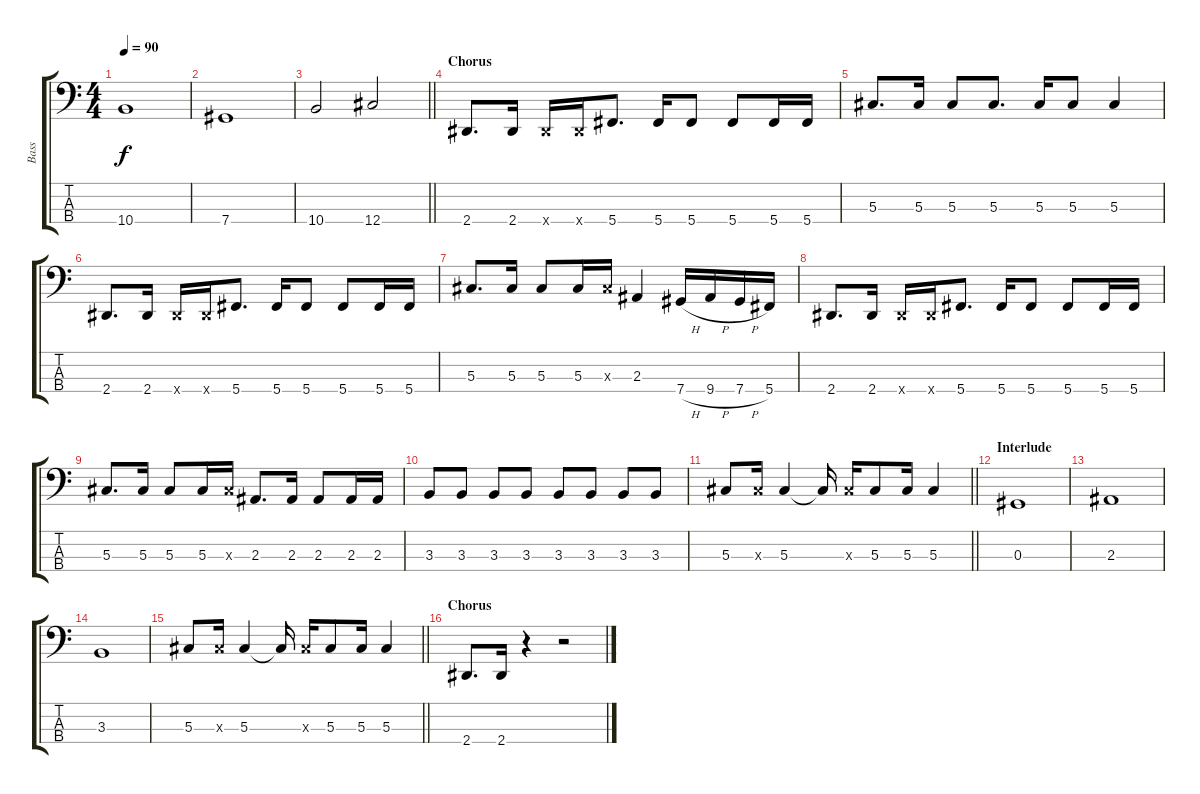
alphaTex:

\track ("Bass" "Bass") {instrument electricbassfinger}
\staff {score tabs}
\tuning (Gb2 Db2 Ab1 Db1) {hide}
\ts (4 4)
\tempo 90
\clef f4
\ks c
10.4.1{dy f} |
7.4.1 |
\barLineRight lightlight
10.4.2 12.4.2 |
\section ("" "Chorus")
2.4.8{d} 2.4.16 2.4{x}.16 2.4{x}.16 5.4.8{d} 5.4.16 5.4.8 5.4.8 5.4.16 5.4.16 |
5.3.8{d} 5.3.16 5.3.8 5.3.8{d} 5.3.16 5.3.8 5.3.4 |
2.4.8{d} 2.4.16 2.4{x}.16 2.4{x}.16 5.4.8{d} 5.4.16 5.4.8 5.4.8 5.4.16 5.4.16 |
5.3.8{d} 5.3.16 5.3.8 5.3.16 5.3{x}.16 2.3.4 7.4{h}.16 9.4{h}.16 7.4{h}.16 5.4.16 |
2.4.8{d} 2.4.16 2.4{x}.16 2.4{x}.16 5.4.8{d} 5.4.16 5.4.8 5.4.8 5.4.16 5.4.16 |
5.3.8{d} 5.3.16 5.3.8 5.3.16 5.3{x}.16 2.3.8{d} 2.3.16 2.3.8 2.3.16 2.3.16 |
3.3.8 3.3.8 3.3.8 3.3.8 3.3.8 3.3.8 3.3.8 3.3.8 |
\barLineRight lightlight
5.3.8 5.3{x}.16 5.3.4 5.3{t}.16 5.3{x}.16 5.3.8 5.3.16 5.3.4 |
\section ("" "Interlude")
0.3.1 |
2.3.1 |
3.3.1 |
\barLineRight lightlight
5.3.8 5.3{x}.16 5.3.4 5.3{t}.16 5.3{x}.16 5.3.8 5.3.16 5.3.4 |
\section ("" "Chorus")
2.4.8{d} 2.4.16 r.4 r.2
